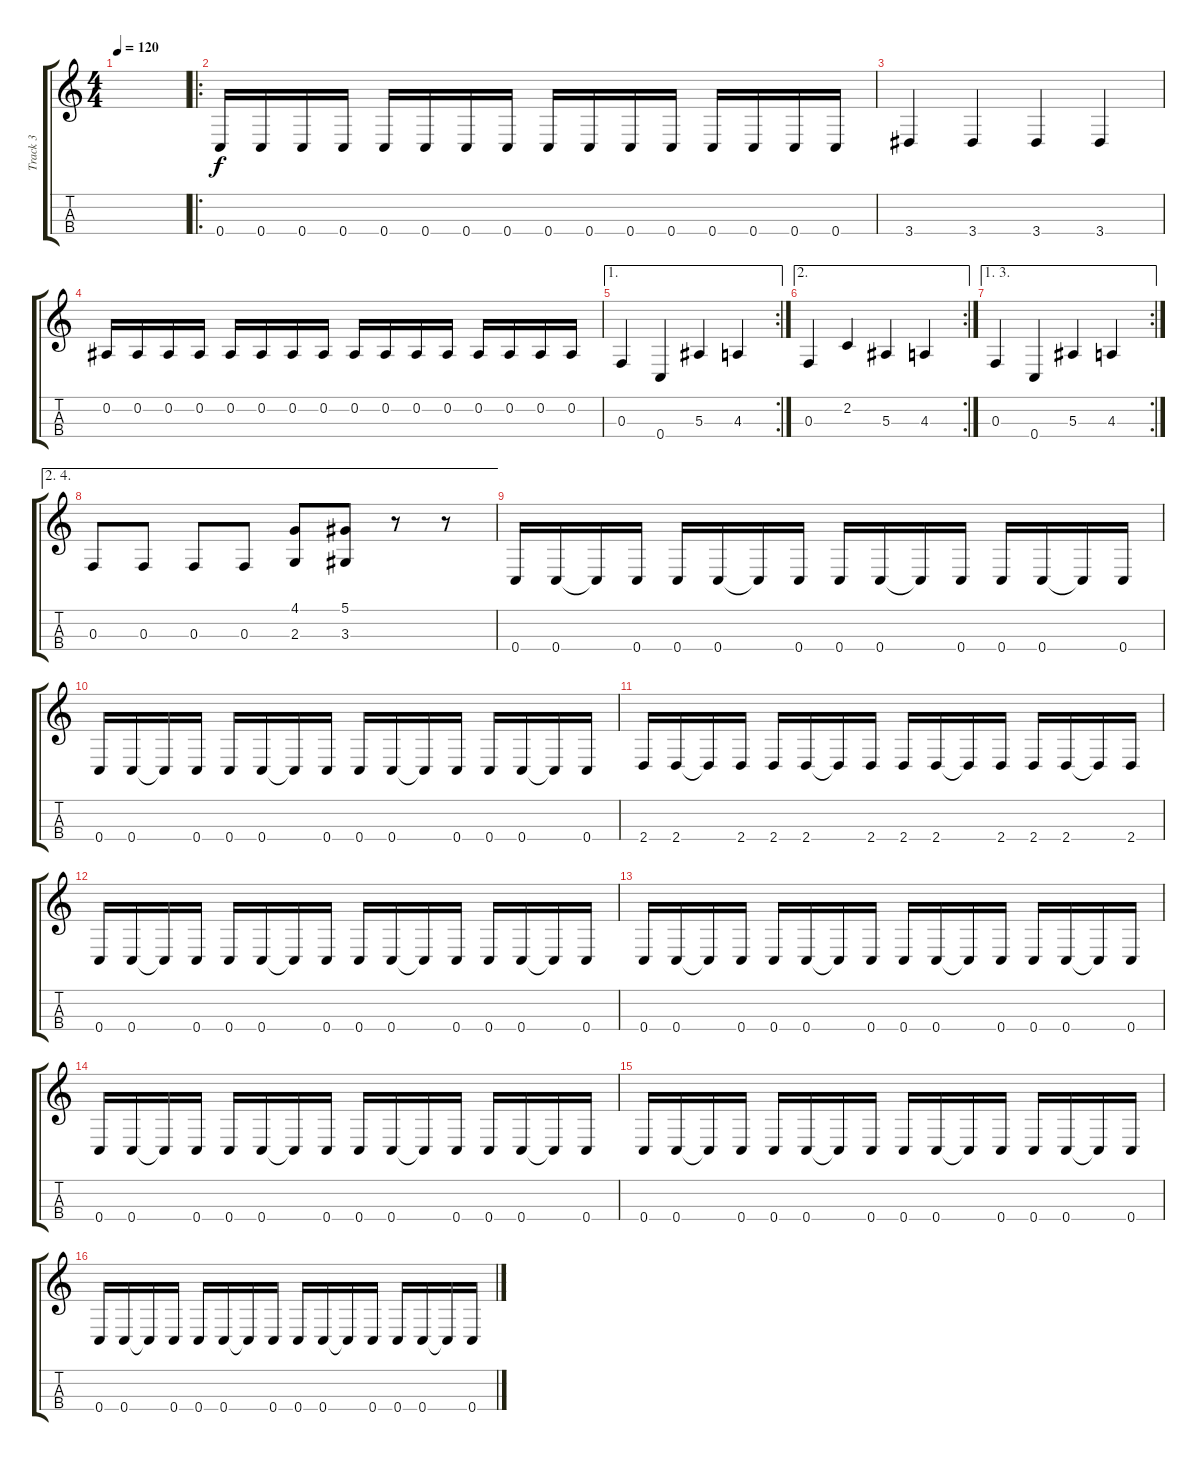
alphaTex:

\track ("Track 3" "Track 3") {instrument fretlessbass}
\staff {score tabs}
\tuning (Eb3 Bb2 F2 C2) {hide}
\ts (4 4)
\tempo 120
\clef g2
\ks c
|
\ro
0.4.16 0.4.16 0.4.16 0.4.16 0.4.16 0.4.16 0.4.16 0.4.16 0.4.16 0.4.16 0.4.16 0.4.16 0.4.16 0.4.16 0.4.16 0.4.16 |
3.4.4 3.4.4 3.4.4 3.4.4 |
0.2.16 0.2.16 0.2.16 0.2.16 0.2.16 0.2.16 0.2.16 0.2.16 0.2.16 0.2.16 0.2.16 0.2.16 0.2.16 0.2.16 0.2.16 0.2.16 |
\ae 1
\rc 2
0.3.4 0.4.4 5.3.4 4.3.4 |
\ae 2
\rc 2
0.3.4 2.2.4 5.3.4 4.3.4 |
\ae (1 3)
\rc 2
0.3.4 0.4.4 5.3.4 4.3.4 |
\ae (2 4)
0.3.8 0.3.8 0.3.8 0.3.8 (4.1 2.3).8 (5.1 3.3).8 r.8 r.8 |
0.4.16 0.4.16 0.4{t}.16 0.4.16 0.4.16 0.4.16 0.4{t}.16 0.4.16 0.4.16 0.4.16 0.4{t}.16 0.4.16 0.4.16 0.4.16 0.4{t}.16 0.4.16 |
0.4.16 0.4.16 0.4{t}.16 0.4.16 0.4.16 0.4.16 0.4{t}.16 0.4.16 0.4.16 0.4.16 0.4{t}.16 0.4.16 0.4.16 0.4.16 0.4{t}.16 0.4.16 |
2.4.16 2.4.16 2.4{t}.16 2.4.16 2.4.16 2.4.16 2.4{t}.16 2.4.16 2.4.16 2.4.16 2.4{t}.16 2.4.16 2.4.16 2.4.16 2.4{t}.16 2.4.16 |
0.4.16 0.4.16 0.4{t}.16 0.4.16 0.4.16 0.4.16 0.4{t}.16 0.4.16 0.4.16 0.4.16 0.4{t}.16 0.4.16 0.4.16 0.4.16 0.4{t}.16 0.4.16 |
0.4.16 0.4.16 0.4{t}.16 0.4.16 0.4.16 0.4.16 0.4{t}.16 0.4.16 0.4.16 0.4.16 0.4{t}.16 0.4.16 0.4.16 0.4.16 0.4{t}.16 0.4.16 |
0.4.16 0.4.16 0.4{t}.16 0.4.16 0.4.16 0.4.16 0.4{t}.16 0.4.16 0.4.16 0.4.16 0.4{t}.16 0.4.16 0.4.16 0.4.16 0.4{t}.16 0.4.16 |
0.4.16 0.4.16 0.4{t}.16 0.4.16 0.4.16 0.4.16 0.4{t}.16 0.4.16 0.4.16 0.4.16 0.4{t}.16 0.4.16 0.4.16 0.4.16 0.4{t}.16 0.4.16 |
0.4.16 0.4.16 0.4{t}.16 0.4.16 0.4.16 0.4.16 0.4{t}.16 0.4.16 0.4.16 0.4.16 0.4{t}.16 0.4.16 0.4.16 0.4.16 0.4{t}.16 0.4.16
